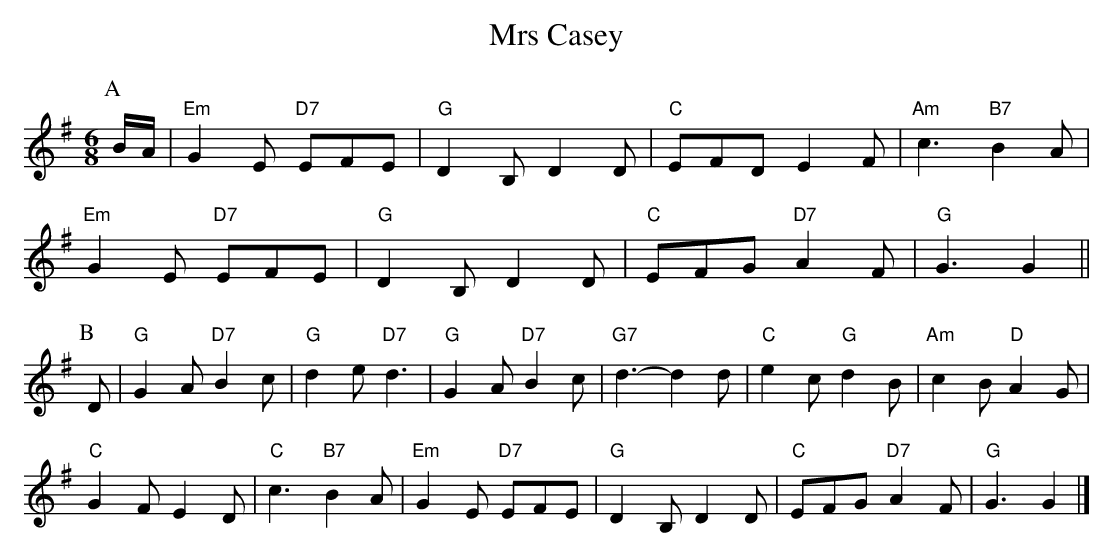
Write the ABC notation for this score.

X:1
T:Mrs Casey
M:6/8
K:G
P:A
B/2A/2|"Em"G2E "D7"EFE|"G"D2B, D2D|"C"EFD E2F|"Am"c3 "B7"B2A|
"Em"G2E "D7"EFE|"G"D2B, D2D|"C"EFG "D7"A2F|"G"G3 G2||
P:B
D|"G"G2A "D7"B2c|"G"d2e "D7"d3|"G"G2A "D7"B2c|"G7"d3- d2d|\
"C"e2c "G"d2B|"Am"c2B "D"A2G|
"C"G2F E2D|"C"c3 "B7"B2A|"Em"G2E "D7"EFE|\
"G"D2B, D2D|"C"EFG "D7"A2F|"G"G3 G2|]
